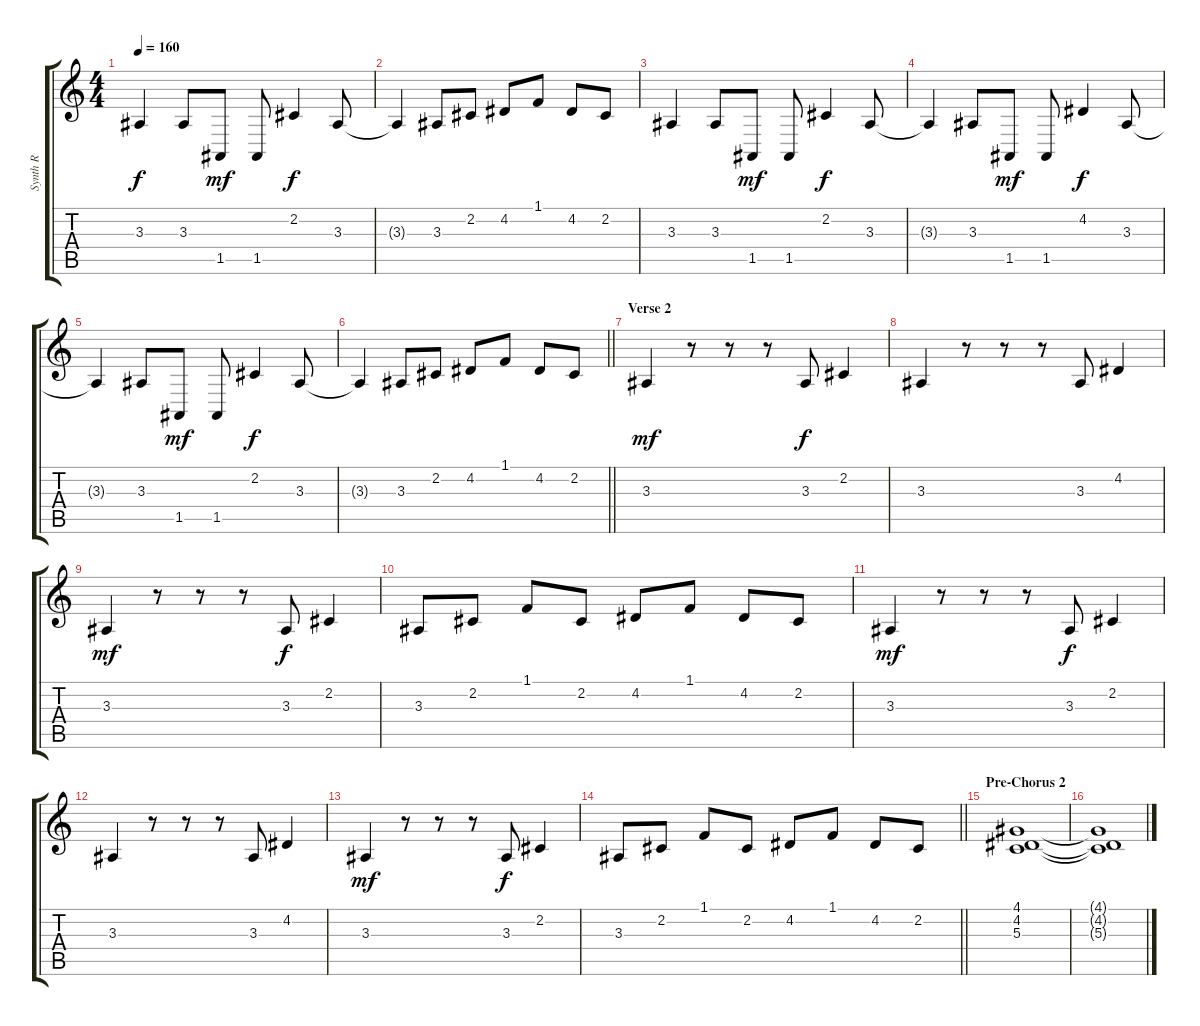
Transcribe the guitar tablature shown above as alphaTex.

\track ("Synth R" "Synth R") {instrument pad3polysynth}
\staff {score tabs}
\tuning (E4 B3 G3 D3 A2 E2) {hide}
\ts (4 4)
\tempo 160
\clef g2
\ks c
3.3{t}.4{dy f} 3.3.8 1.5.8{dy mf} 1.5.8 2.2.4{dy f} 3.3.8 |
3.3{t}.4 3.3.8 2.2.8 4.2.8 1.1.8 4.2.8 2.2.8 |
3.3.4 3.3.8 1.5.8{dy mf} 1.5.8 2.2.4{dy f} 3.3.8 |
3.3{t}.4 3.3.8 1.5.8{dy mf} 1.5.8 4.2.4{dy f} 3.3.8 |
3.3{t}.4 3.3.8 1.5.8{dy mf} 1.5.8 2.2.4{dy f} 3.3.8 |
\barLineRight lightlight
3.3{t}.4 3.3.8 2.2.8 4.2.8 1.1.8 4.2.8 2.2.8 |
\section ("" "Verse 2")
3.3.4{dy mf} r.8 r.8 r.8 3.3.8{dy f} 2.2.4 |
3.3.4 r.8 r.8 r.8 3.3.8 4.2.4 |
3.3.4{dy mf} r.8 r.8 r.8 3.3.8{dy f} 2.2.4 |
3.3.8 2.2.8 1.1.8 2.2.8 4.2.8 1.1.8 4.2.8 2.2.8 |
3.3.4{dy mf} r.8 r.8 r.8 3.3.8{dy f} 2.2.4 |
3.3.4 r.8 r.8 r.8 3.3.8 4.2.4 |
3.3.4{dy mf} r.8 r.8 r.8 3.3.8{dy f} 2.2.4 |
\barLineRight lightlight
3.3.8 2.2.8 1.1.8 2.2.8 4.2.8 1.1.8 4.2.8 2.2.8 |
\section ("" "Pre-Chorus 2")
(4.1 4.2 5.3).1{volume 7 instrument pad4choir} |
(4.1{t} 4.2{t} 5.3{t}).1
